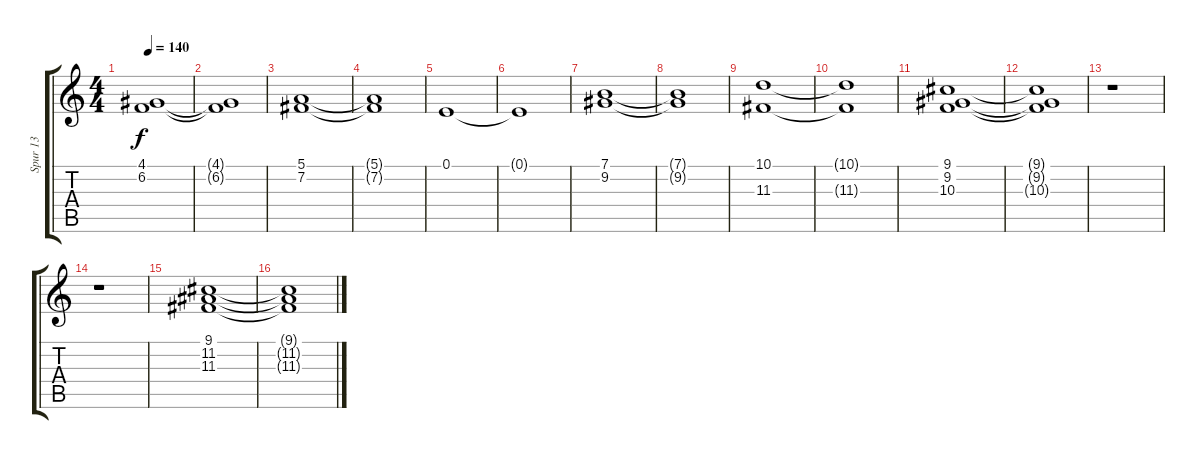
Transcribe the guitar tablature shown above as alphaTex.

\track ("Spur 13" "Spur 13") {instrument stringensemble1}
\staff {score tabs}
\tuning (E4 B3 G3 D3 A2 E2) {hide}
\ts (4 4)
\tempo 140
\clef g2
\ks c
(4.1{t} 6.2{t}).1{dy f} |
(4.1{t} 6.2{t}).1 |
(5.1 7.2).1 |
(5.1{t} 7.2{t}).1 |
0.1.1 |
0.1{t}.1 |
(7.1 9.2).1 |
(7.1{t} 9.2{t}).1 |
(10.1 11.3).1 |
(10.1{t} 11.3{t}).1 |
(9.1 9.2 10.3).1 |
(9.1{t} 9.2{t} 10.3{t}).1 |
r.1 |
r.1 |
(9.1 11.2 11.3).1 |
(9.1{t} 11.2{t} 11.3{t}).1
